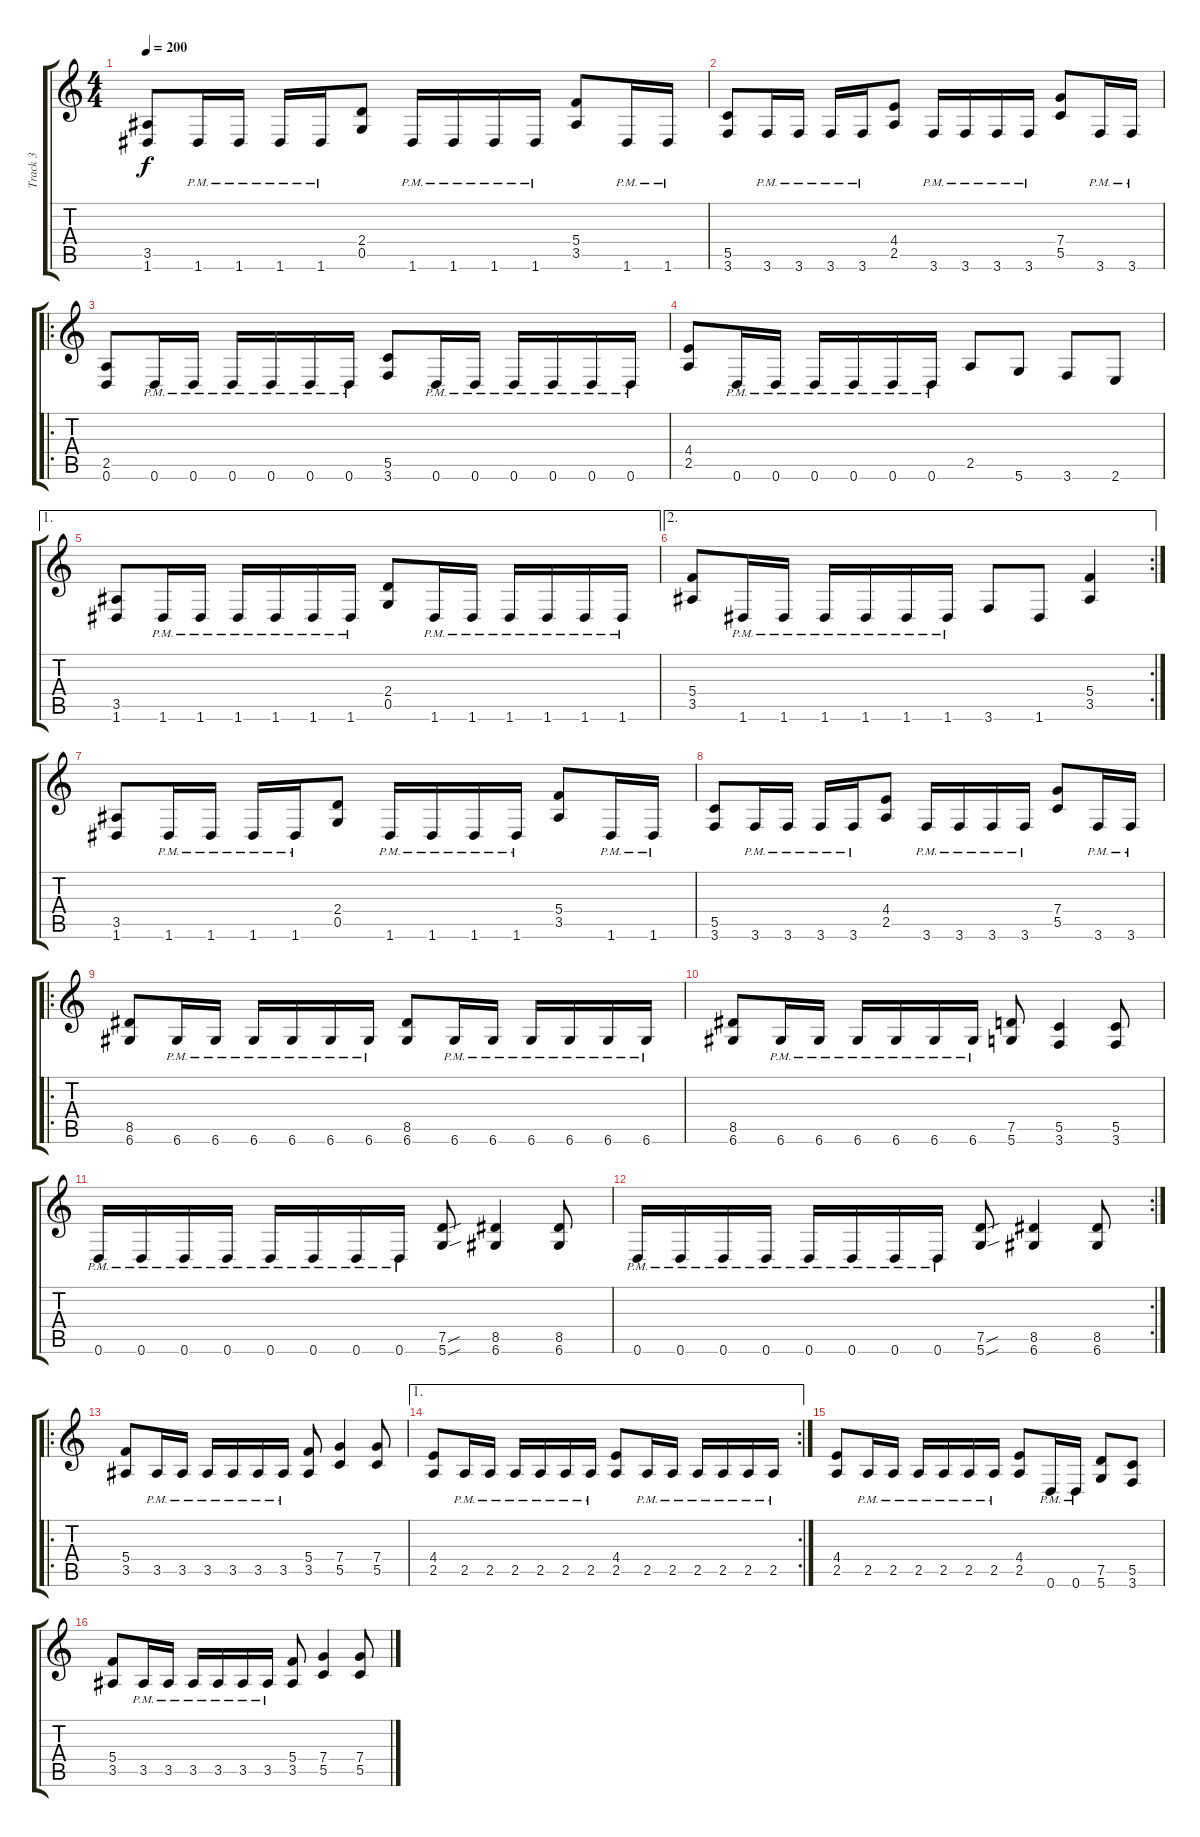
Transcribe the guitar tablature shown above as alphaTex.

\track ("Track 3" "Track 3") {instrument distortionguitar}
\staff {score tabs}
\tuning (D4 A3 F3 C3 G2 D2) {hide}
\ts (4 4)
\tempo 200
\clef g2
\ks c
(3.5 1.6).8{dy f} 1.6{pm}.16 1.6{pm}.16 1.6{pm}.16 1.6{pm}.16 (2.4 0.5).8 1.6{pm}.16 1.6{pm}.16 1.6{pm}.16 1.6{pm}.16 (5.4 3.5).8 1.6{pm}.16 1.6{pm}.16 |
(5.5 3.6).8 3.6{pm}.16 3.6{pm}.16 3.6{pm}.16 3.6{pm}.16 (4.4 2.5).8 3.6{pm}.16 3.6{pm}.16 3.6{pm}.16 3.6{pm}.16 (7.4 5.5).8 3.6{pm}.16 3.6{pm}.16 |
\ro
(2.5 0.6).8 0.6{pm}.16 0.6{pm}.16 0.6{pm}.16 0.6{pm}.16 0.6{pm}.16 0.6{pm}.16 (5.5 3.6).8 0.6{pm}.16 0.6{pm}.16 0.6{pm}.16 0.6{pm}.16 0.6{pm}.16 0.6{pm}.16 |
(4.4 2.5).8 0.6{pm}.16 0.6{pm}.16 0.6{pm}.16 0.6{pm}.16 0.6{pm}.16 0.6{pm}.16 2.5.8 5.6.8 3.6.8 2.6.8 |
\ae 1
(3.5 1.6).8 1.6{pm}.16 1.6{pm}.16 1.6{pm}.16 1.6{pm}.16 1.6{pm}.16 1.6{pm}.16 (2.4 0.5).8 1.6{pm}.16 1.6{pm}.16 1.6{pm}.16 1.6{pm}.16 1.6{pm}.16 1.6{pm}.16 |
\ae 2
\rc 2
(5.4 3.5).8 1.6{pm}.16 1.6{pm}.16 1.6{pm}.16 1.6{pm}.16 1.6{pm}.16 1.6{pm}.16 3.6.8 1.6.8 (5.4 3.5).4 |
(3.5 1.6).8 1.6{pm}.16 1.6{pm}.16 1.6{pm}.16 1.6{pm}.16 (2.4 0.5).8 1.6{pm}.16 1.6{pm}.16 1.6{pm}.16 1.6{pm}.16 (5.4 3.5).8 1.6{pm}.16 1.6{pm}.16 |
(5.5 3.6).8 3.6{pm}.16 3.6{pm}.16 3.6{pm}.16 3.6{pm}.16 (4.4 2.5).8 3.6{pm}.16 3.6{pm}.16 3.6{pm}.16 3.6{pm}.16 (7.4 5.5).8 3.6{pm}.16 3.6{pm}.16 |
\ro
(8.5 6.6).8 6.6{pm}.16 6.6{pm}.16 6.6{pm}.16 6.6{pm}.16 6.6{pm}.16 6.6{pm}.16 (8.5 6.6).8 6.6{pm}.16 6.6{pm}.16 6.6{pm}.16 6.6{pm}.16 6.6{pm}.16 6.6{pm}.16 |
(8.5 6.6).8 6.6{pm}.16 6.6{pm}.16 6.6{pm}.16 6.6{pm}.16 6.6{pm}.16 6.6{pm}.16 (7.5 5.6).8 (5.5 3.6).4 (5.5 3.6).8 |
0.6{pm}.16 0.6{pm}.16 0.6{pm}.16 0.6{pm}.16 0.6{pm}.16 0.6{pm}.16 0.6{pm}.16 0.6{pm}.16 (7.5{sou} 5.6{sou}).8 (8.5 6.6).4 (8.5 6.6).8 |
\rc 2
0.6{pm}.16 0.6{pm}.16 0.6{pm}.16 0.6{pm}.16 0.6{pm}.16 0.6{pm}.16 0.6{pm}.16 0.6{pm}.16 (7.5{sou} 5.6{sou}).8 (8.5 6.6).4 (8.5 6.6).8 |
\ro
(5.4 3.5).8 3.5{pm}.16 3.5{pm}.16 3.5{pm}.16 3.5{pm}.16 3.5{pm}.16 3.5{pm}.16 (5.4 3.5).8 (7.4 5.5).4 (7.4 5.5).8 |
\ae 1
\rc 2
(4.4 2.5).8 2.5{pm}.16 2.5{pm}.16 2.5{pm}.16 2.5{pm}.16 2.5{pm}.16 2.5{pm}.16 (4.4 2.5).8 2.5{pm}.16 2.5{pm}.16 2.5{pm}.16 2.5{pm}.16 2.5{pm}.16 2.5{pm}.16 |
(4.4 2.5).8 2.5{pm}.16 2.5{pm}.16 2.5{pm}.16 2.5{pm}.16 2.5{pm}.16 2.5{pm}.16 (4.4 2.5).8 0.6{pm}.16 0.6{pm}.16 (7.5 5.6).8 (5.5 3.6).8 |
(5.4 3.5).8 3.5{pm}.16 3.5{pm}.16 3.5{pm}.16 3.5{pm}.16 3.5{pm}.16 3.5{pm}.16 (5.4 3.5).8 (7.4 5.5).4 (7.4 5.5).8
